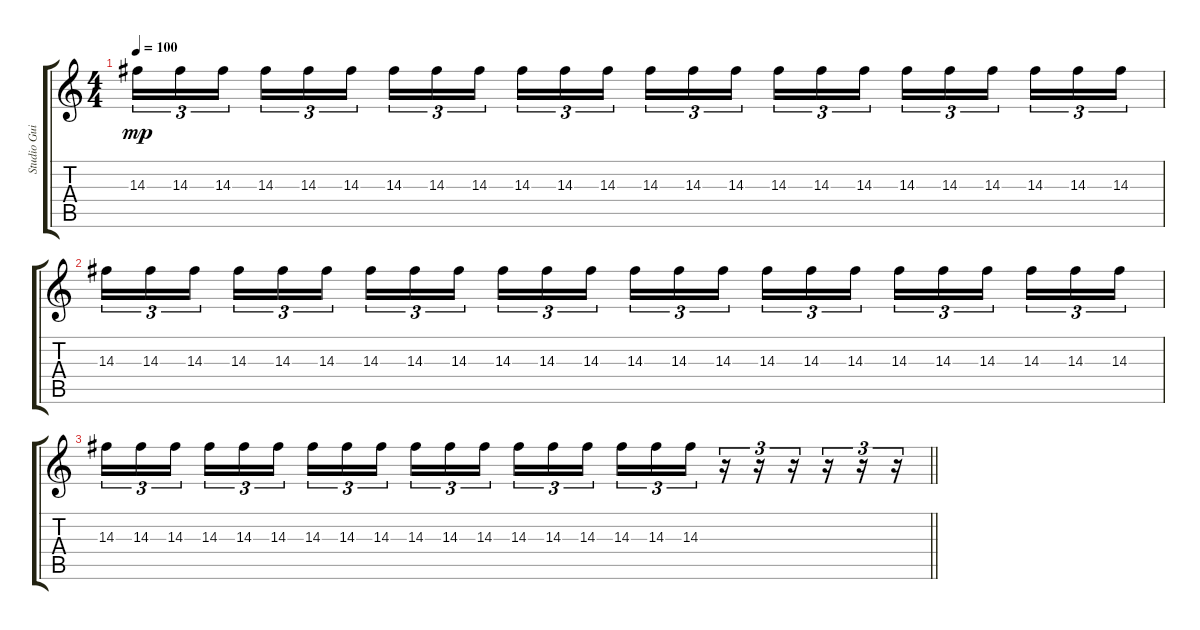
\track ("Studio Guitar" "Studio Gui") {instrument overdrivenguitar}
\staff {score tabs}
\tuning (Db4 Gb3 E3 B2 F2 B1) {hide}
\ts (4 4)
\tempo 100
\clef g2
\ks c
14.3.16{tu (3 2) dy mp} 14.3.16{tu (3 2)} 14.3.16{tu (3 2) beam splitsecondary} 14.3.16{tu (3 2)} 14.3.16{tu (3 2)} 14.3.16{tu (3 2)} 14.3.16{tu (3 2)} 14.3.16{tu (3 2)} 14.3.16{tu (3 2) beam splitsecondary} 14.3.16{tu (3 2)} 14.3.16{tu (3 2)} 14.3.16{tu (3 2)} 14.3.16{tu (3 2)} 14.3.16{tu (3 2)} 14.3.16{tu (3 2) beam splitsecondary} 14.3.16{tu (3 2)} 14.3.16{tu (3 2)} 14.3.16{tu (3 2)} 14.3.16{tu (3 2)} 14.3.16{tu (3 2)} 14.3.16{tu (3 2) beam splitsecondary} 14.3.16{tu (3 2)} 14.3.16{tu (3 2)} 14.3.16{tu (3 2)} |
14.3.16{tu (3 2)} 14.3.16{tu (3 2)} 14.3.16{tu (3 2) beam splitsecondary} 14.3.16{tu (3 2)} 14.3.16{tu (3 2)} 14.3.16{tu (3 2)} 14.3.16{tu (3 2)} 14.3.16{tu (3 2)} 14.3.16{tu (3 2) beam splitsecondary} 14.3.16{tu (3 2)} 14.3.16{tu (3 2)} 14.3.16{tu (3 2)} 14.3.16{tu (3 2)} 14.3.16{tu (3 2)} 14.3.16{tu (3 2) beam splitsecondary} 14.3.16{tu (3 2)} 14.3.16{tu (3 2)} 14.3.16{tu (3 2)} 14.3.16{tu (3 2)} 14.3.16{tu (3 2)} 14.3.16{tu (3 2) beam splitsecondary} 14.3.16{tu (3 2)} 14.3.16{tu (3 2)} 14.3.16{tu (3 2)} |
\barLineRight lightlight
14.3.16{tu (3 2)} 14.3.16{tu (3 2)} 14.3.16{tu (3 2) beam splitsecondary} 14.3.16{tu (3 2)} 14.3.16{tu (3 2)} 14.3.16{tu (3 2)} 14.3.16{tu (3 2)} 14.3.16{tu (3 2)} 14.3.16{tu (3 2) beam splitsecondary} 14.3.16{tu (3 2)} 14.3.16{tu (3 2)} 14.3.16{tu (3 2)} 14.3.16{tu (3 2)} 14.3.16{tu (3 2)} 14.3.16{tu (3 2) beam splitsecondary} 14.3.16{tu (3 2)} 14.3.16{tu (3 2)} 14.3.16{tu (3 2)} r.16{tu (3 2)} r.16{tu (3 2)} r.16{tu (3 2)} r.16{tu (3 2)} r.16{tu (3 2)} r.16{tu (3 2)}
